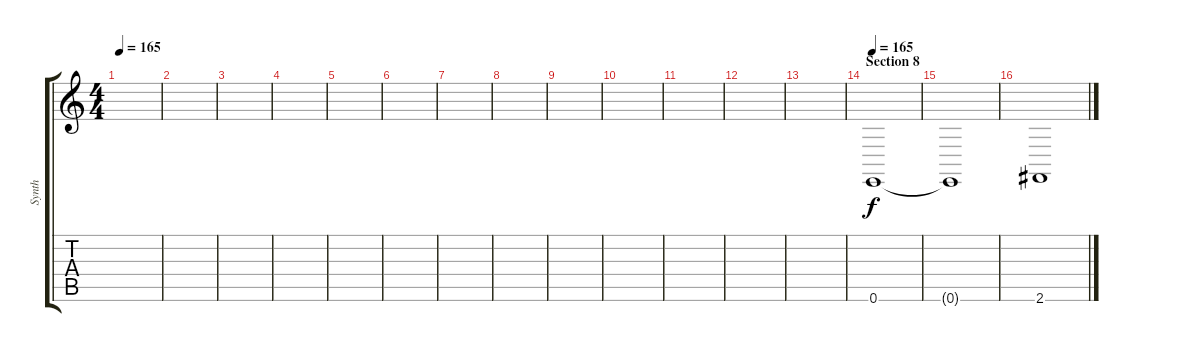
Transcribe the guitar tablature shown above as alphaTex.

\track ("Synth" "Synth") {instrument stringensemble1}
\staff {score tabs}
\tuning (E4 B3 G3 D3 A2 E2) {hide}
\ts (4 4)
\tempo 165
\clef g2
\ks c
|
|
|
|
|
|
|
|
|
|
|
|
|
\section ("" "Section 8")
\tempo 165
0.6.1{volume 13 instrument stringensemble1} |
0.6{t}.1 |
2.6.1
